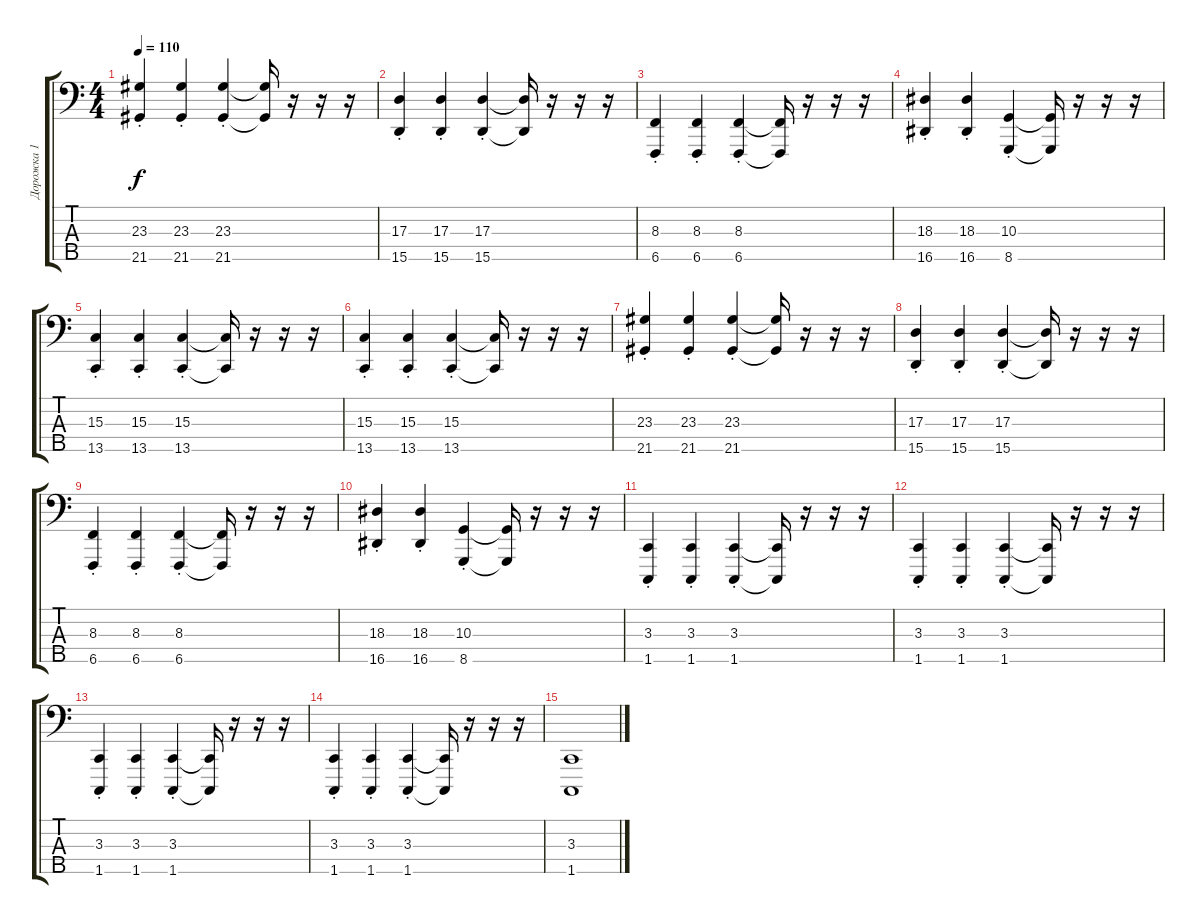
\track ("Дорожка 1" "Дорожка 1") {instrument electricgrandpiano}
\staff {score tabs}
\tuning (G2 D2 A1 E1 B0) {hide}
\ts (4 4)
\tempo 110
\clef f4
\ks c
(23.3{st} 21.5{st}).4{dy f} (23.3{st} 21.5{st}).4 (23.3{st} 21.5{st}).4 (23.3{t} 21.5{t}).16 r.16 r.16 r.16 |
(17.3{st} 15.5{st}).4 (17.3{st} 15.5{st}).4 (17.3{st} 15.5{st}).4 (17.3{t} 15.5{t}).16 r.16 r.16 r.16 |
(8.3{st} 6.5{st}).4 (8.3{st} 6.5{st}).4 (8.3{st} 6.5{st}).4 (8.3{t} 6.5{t}).16 r.16 r.16 r.16 |
(18.3{st} 16.5{st}).4 (18.3{st} 16.5{st}).4 (10.3{st} 8.5{st}).4 (10.3{t} 8.5{t}).16 r.16 r.16 r.16 |
(15.3{st} 13.5{st}).4 (15.3{st} 13.5{st}).4 (15.3{st} 13.5{st}).4 (15.3{t} 13.5{t}).16 r.16 r.16 r.16 |
(15.3{st} 13.5{st}).4 (15.3{st} 13.5{st}).4 (15.3{st} 13.5{st}).4 (15.3{t} 13.5{t}).16 r.16 r.16 r.16 |
(23.3{st} 21.5{st}).4 (23.3{st} 21.5{st}).4 (23.3{st} 21.5{st}).4 (23.3{t} 21.5{t}).16 r.16 r.16 r.16 |
(17.3{st} 15.5{st}).4 (17.3{st} 15.5{st}).4 (17.3{st} 15.5{st}).4 (17.3{t} 15.5{t}).16 r.16 r.16 r.16 |
(8.3{st} 6.5{st}).4 (8.3{st} 6.5{st}).4 (8.3{st} 6.5{st}).4 (8.3{t} 6.5{t}).16 r.16 r.16 r.16 |
(18.3{st} 16.5{st}).4 (18.3{st} 16.5{st}).4 (10.3{st} 8.5{st}).4 (10.3{t} 8.5{t}).16 r.16 r.16 r.16 |
(3.3{st} 1.5{st}).4 (3.3{st} 1.5{st}).4 (3.3{st} 1.5{st}).4 (3.3{t} 1.5{t}).16 r.16 r.16 r.16 |
(3.3{st} 1.5{st}).4 (3.3{st} 1.5{st}).4 (3.3{st} 1.5{st}).4 (3.3{t} 1.5{t}).16 r.16 r.16 r.16 |
(3.3{st} 1.5{st}).4 (3.3{st} 1.5{st}).4 (3.3{st} 1.5{st}).4 (3.3{t} 1.5{t}).16 r.16 r.16 r.16 |
(3.3{st} 1.5{st}).4 (3.3{st} 1.5{st}).4 (3.3{st} 1.5{st}).4 (3.3{t} 1.5{t}).16 r.16 r.16 r.16 |
(3.3 1.5).1
